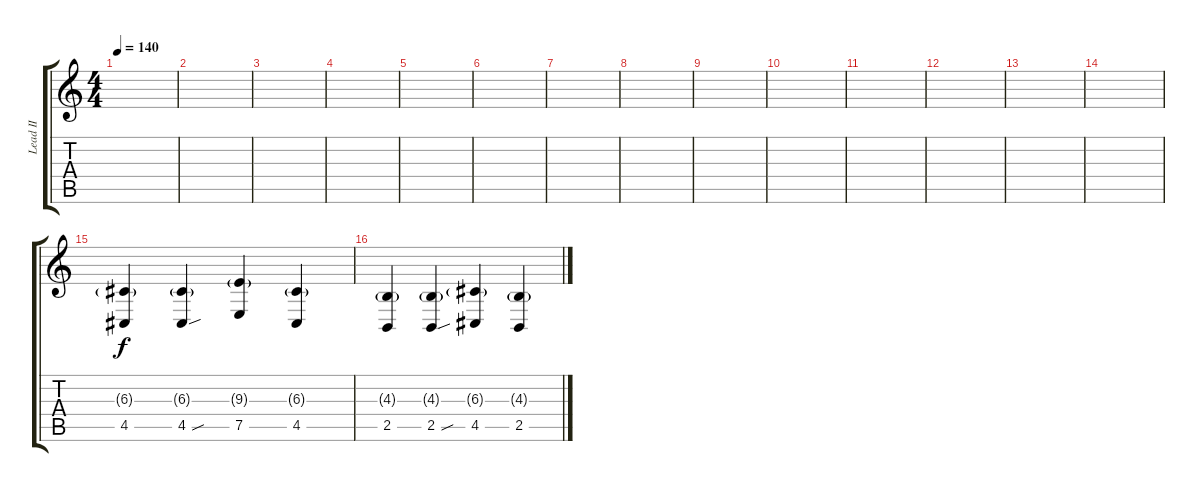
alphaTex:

\track ("Lead II" "Lead II") {instrument lead1square}
\staff {score tabs}
\tuning (E4 B3 G3 D3 A2 E2) {hide}
\ts (4 4)
\tempo 140
\clef g2
\ks c
|
|
|
|
|
|
|
|
|
|
|
|
|
|
(6.3{g} 4.5).4 (6.3{g} 4.5{sou}).4 (9.3{g} 7.5).4 (6.3{g} 4.5).4 |
(4.3{g} 2.5).4 (4.3{g} 2.5{sou}).4 (6.3{g} 4.5).4 (4.3{g} 2.5).4
